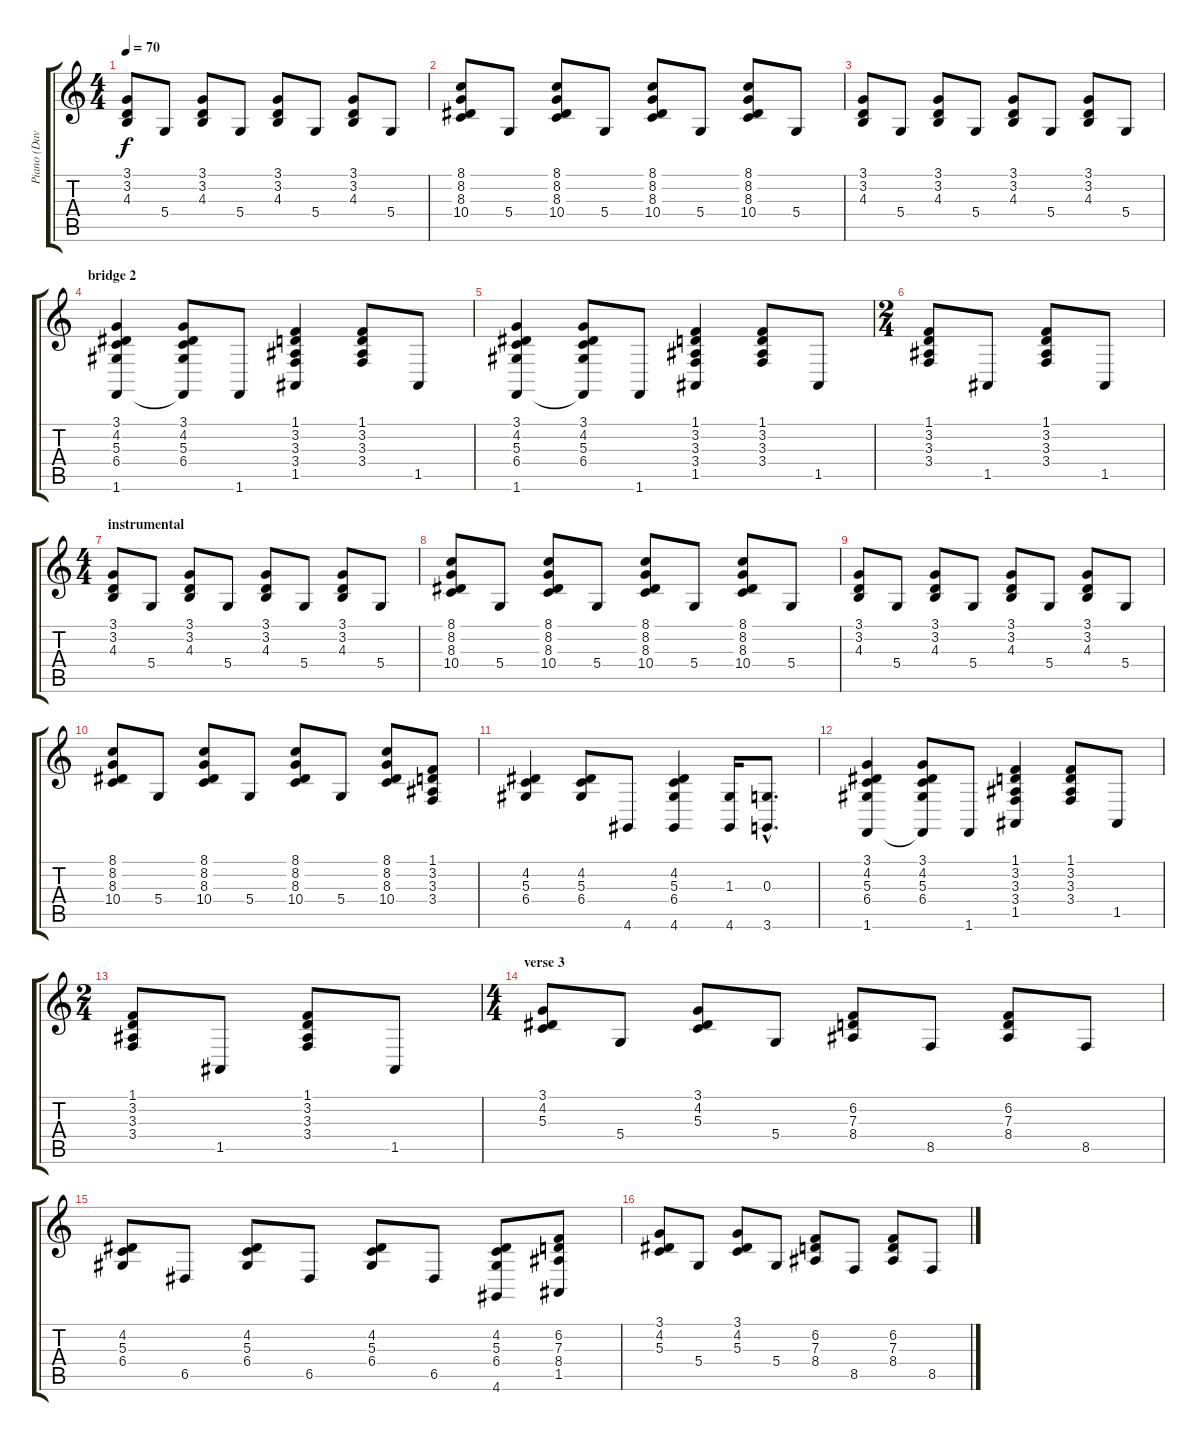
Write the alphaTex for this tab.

\track ("Piano (Davies)" "Piano (Dav") {instrument honkytonkpiano}
\staff {score tabs}
\tuning (E4 B3 G3 D3 A2 E2) {hide}
\ts (4 4)
\tempo 70
\clef g2
\ks c
(3.1 3.2 4.3).8{dy f} 5.4.8 (3.1 3.2 4.3).8 5.4.8 (3.1 3.2 4.3).8 5.4.8 (3.1 3.2 4.3).8 5.4.8 |
(8.1 8.2 8.3 10.4).8 5.4.8 (8.1 8.2 8.3 10.4).8 5.4.8 (8.1 8.2 8.3 10.4).8 5.4.8 (8.1 8.2 8.3 10.4).8 5.4.8 |
(3.1 3.2 4.3).8 5.4.8 (3.1 3.2 4.3).8 5.4.8 (3.1 3.2 4.3).8 5.4.8 (3.1 3.2 4.3).8 5.4.8 |
\section ("" "bridge 2")
(3.1 4.2 5.3 6.4 1.6).4 (3.1 4.2 5.3 6.4 1.6{t}).8 1.6.8 (1.1 3.2 3.3 3.4 1.5).4 (1.1 3.2 3.3 3.4).8 1.5.8 |
(3.1 4.2 5.3 6.4 1.6).4 (3.1 4.2 5.3 6.4 1.6{t}).8 1.6.8 (1.1 3.2 3.3 3.4 1.5).4 (1.1 3.2 3.3 3.4).8 1.5.8 |
\ts (2 4)
(1.1 3.2 3.3 3.4).8 1.5.8 (1.1 3.2 3.3 3.4).8 1.5.8 |
\ts (4 4)
\section ("" "instrumental")
(3.1 3.2 4.3).8 5.4.8 (3.1 3.2 4.3).8 5.4.8 (3.1 3.2 4.3).8 5.4.8 (3.1 3.2 4.3).8 5.4.8 |
(8.1 8.2 8.3 10.4).8 5.4.8 (8.1 8.2 8.3 10.4).8 5.4.8 (8.1 8.2 8.3 10.4).8 5.4.8 (8.1 8.2 8.3 10.4).8 5.4.8 |
(3.1 3.2 4.3).8 5.4.8 (3.1 3.2 4.3).8 5.4.8 (3.1 3.2 4.3).8 5.4.8 (3.1 3.2 4.3).8 5.4.8 |
(8.1 8.2 8.3 10.4).8 5.4.8 (8.1 8.2 8.3 10.4).8 5.4.8 (8.1 8.2 8.3 10.4).8 5.4.8 (8.1 8.2 8.3 10.4).8 (1.1 3.2 3.3 3.4).8 |
(4.2 5.3 6.4).4 (4.2 5.3 6.4).8 4.6.8 (4.2 5.3 6.4 4.6).4 (1.3 4.6).16 (0.3{hac} 3.6{hac}).8{d} |
(3.1 4.2 5.3 6.4 1.6).4 (3.1 4.2 5.3 6.4 1.6{t}).8 1.6.8 (1.1 3.2 3.3 3.4 1.5).4 (1.1 3.2 3.3 3.4).8 1.5.8 |
\ts (2 4)
(1.1 3.2 3.3 3.4).8 1.5.8 (1.1 3.2 3.3 3.4).8 1.5.8 |
\ts (4 4)
\section ("" "verse 3")
(3.1 4.2 5.3).8 5.4.8 (3.1 4.2 5.3).8 5.4.8 (6.2 7.3 8.4).8 8.5.8 (6.2 7.3 8.4).8 8.5.8 |
(4.2 5.3 6.4).8 6.5.8 (4.2 5.3 6.4).8 6.5.8 (4.2 5.3 6.4).8 6.5.8 (4.2 5.3 6.4 4.6).8 (6.2 7.3 8.4 1.5).8 |
(3.1 4.2 5.3).8 5.4.8 (3.1 4.2 5.3).8 5.4.8 (6.2 7.3 8.4).8 8.5.8 (6.2 7.3 8.4).8 8.5.8
